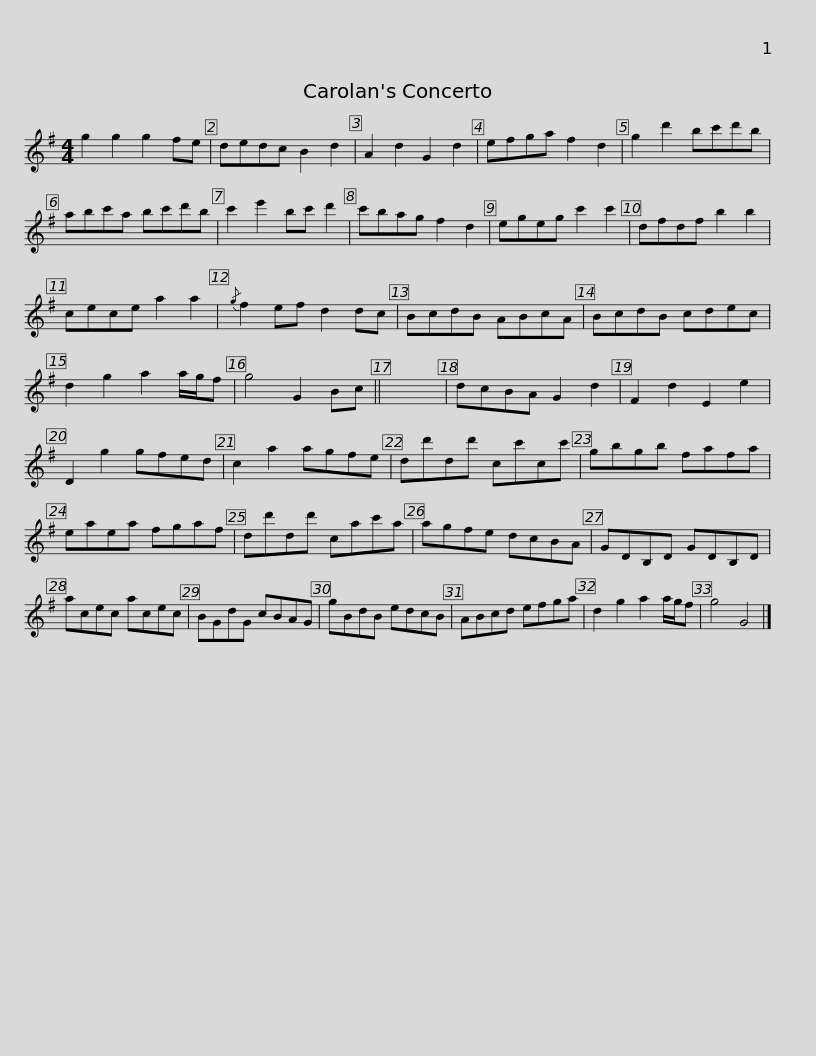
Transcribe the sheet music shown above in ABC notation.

X:1
L:1/8
M:4/4
I:linebreak $
K:G
V:1 treble
V:1
 g2 g2 g2 fe | dedc B2 d2 | A2 d2 G2 d2 | efga f2 d2 |$ g2 d'2 bc'd'b | %5
 abc'a bc'd'b | c'2 e'2 bc' d'2 | c'bag f2 d2 |$ egeg c'2 c'2 | dfdf b2 b2 | %10
 cece a2 a2 |{/g} f2 ef d2 dc |$ BcdB ABcA | BcdB cdec | d2 g2 a2 a/g/f | %15
 g4 G2 Bc || x8 |$ dcBA G2 d2 | F2 d2 E2 e2 | D2 g2 gfed | %20
 c2 a2 agfe |$ dd'dd' cc'cc' | gbgb fafa | eaea fgaf | dd'dd' cac'a |$ %25
 agfe dcBA | GDB,D GDB,D | acec acec | BGdG cBAG |$ gBdB edcB | %30
 ABcd efga | d2 g2 a2 a/g/f | g4 G4 |] %33
